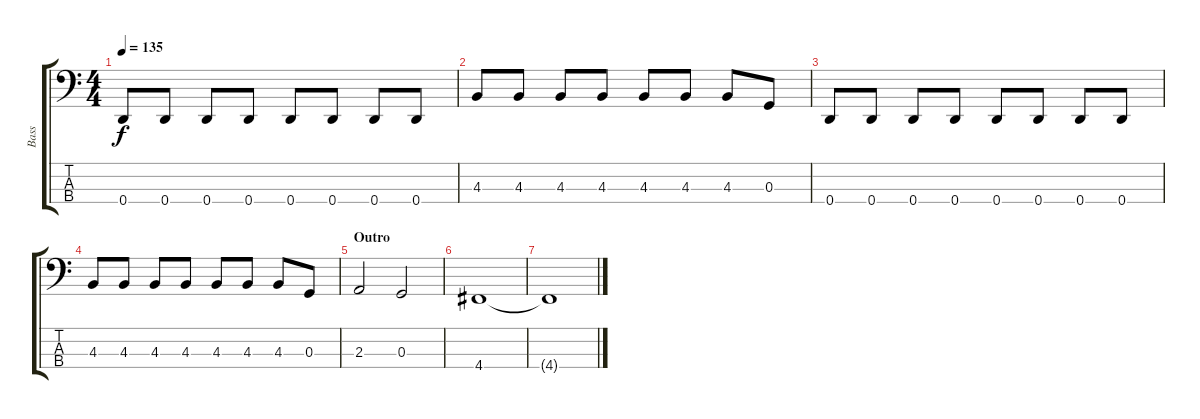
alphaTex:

\track ("Bass" "Bass") {instrument electricbasspick}
\staff {score tabs}
\tuning (F2 C2 G1 D1) {hide}
\ts (4 4)
\tempo 135
\clef f4
\ks c
0.4.8{dy f} 0.4.8 0.4.8 0.4.8 0.4.8 0.4.8 0.4.8 0.4.8 |
4.3.8 4.3.8 4.3.8 4.3.8 4.3.8 4.3.8 4.3.8 0.3.8 |
0.4.8 0.4.8 0.4.8 0.4.8 0.4.8 0.4.8 0.4.8 0.4.8 |
4.3.8 4.3.8 4.3.8 4.3.8 4.3.8 4.3.8 4.3.8 0.3.8 |
\section ("" "Outro")
2.3.2 0.3.2 |
4.4.1 |
4.4{t}.1
